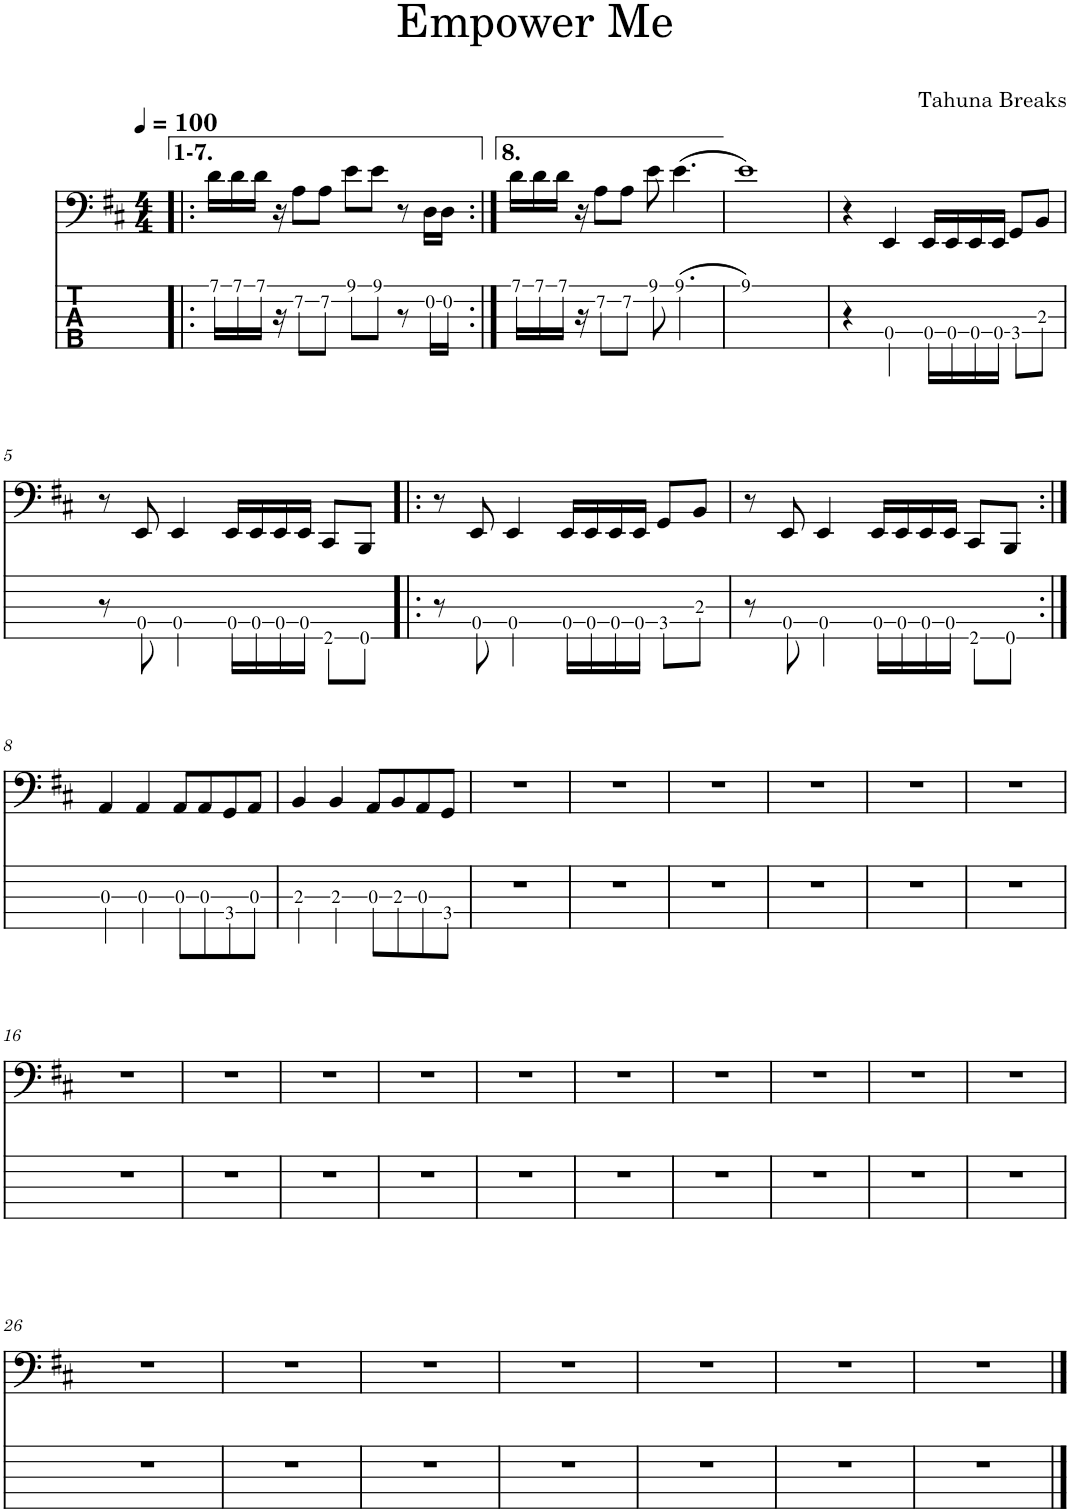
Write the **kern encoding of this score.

**kern	**kern
*part1	*part1
*staff2	*staff1
*I"5-str. Electric Bass	*
*I'El. B.	*
*stria5	*
*	*clefF4
*Trd7c12	*Trd7c12
*k[f#c#]	*k[f#c#]
*M4/4	*M4/4
*MM100	*MM100
=1!|:	=1!|:
16d\LL	16d\LL
16d\	16d\
16d\JJ	16d\JJ
16r	16r
8A\L	8A\L
8A\J	8A\J
8e\L	8e\L
8e\J	8e\J
8r	8r
16D\LL	16D\LL
16D\JJ	16D\JJ
=2:|!	=2:|!
16d\LL	16d\LL
16d\	16d\
16d\JJ	16d\JJ
16r	16r
8A\L	8A\L
8A\J	8A\J
8e\	8e\
4.e\	(4.e\
=3	=3
1e	1e)
=4	=4
4r	4r
4EE\	4EE/
16EE\LL	16EE/LL
16EE\	16EE/
16EE\	16EE/
16EE\JJ	16EE/JJ
8GG\L	8GG/L
8BB\J	8BB/J
!!LO:LB:g=z
=5	=5
8r	8r
8EE\	8EE/
4EE\	4EE/
16EE\LL	16EE/LL
16EE\	16EE/
16EE\	16EE/
16EE\JJ	16EE/JJ
8CC#\L	8CC#/L
8BBB\J	8BBB/J
=6!|:	=6!|:
8r	8r
8EE\	8EE/
4EE\	4EE/
16EE\LL	16EE/LL
16EE\	16EE/
16EE\	16EE/
16EE\JJ	16EE/JJ
8GG\L	8GG/L
8BB\J	8BB/J
=7	=7
8r	8r
8EE\	8EE/
4EE\	4EE/
16EE\LL	16EE/LL
16EE\	16EE/
16EE\	16EE/
16EE\JJ	16EE/JJ
8CC#\L	8CC#/L
8BBB\J	8BBB/J
!!LO:LB:g=z
=8:|!	=8:|!
4AA\	4AA/
4AA\	4AA/
8AA\L	8AA/L
8AA\	8AA/
8GG\	8GG/
8AA\J	8AA/J
=9	=9
4BB\	4BB/
4BB\	4BB/
8AA\L	8AA/L
8BB\	8BB/
8AA\	8AA/
8GG\J	8GG/J
=10	=10
1r	1r
=11	=11
1r	1r
=12	=12
1r	1r
=13	=13
1r	1r
=14	=14
1r	1r
=15	=15
1r	1r
!!LO:LB:g=z
=16	=16
1r	1r
=17	=17
1r	1r
=18	=18
1r	1r
=19	=19
1r	1r
=20	=20
1r	1r
=21	=21
1r	1r
=22	=22
1r	1r
=23	=23
1r	1r
=24	=24
1r	1r
=25	=25
1r	1r
!!LO:LB:g=z
=26	=26
1r	1r
=27	=27
1r	1r
=28	=28
1r	1r
=29	=29
1r	1r
=30	=30
1r	1r
=31	=31
1r	1r
=32	=32
1r	1r
==	==
*-	*-
